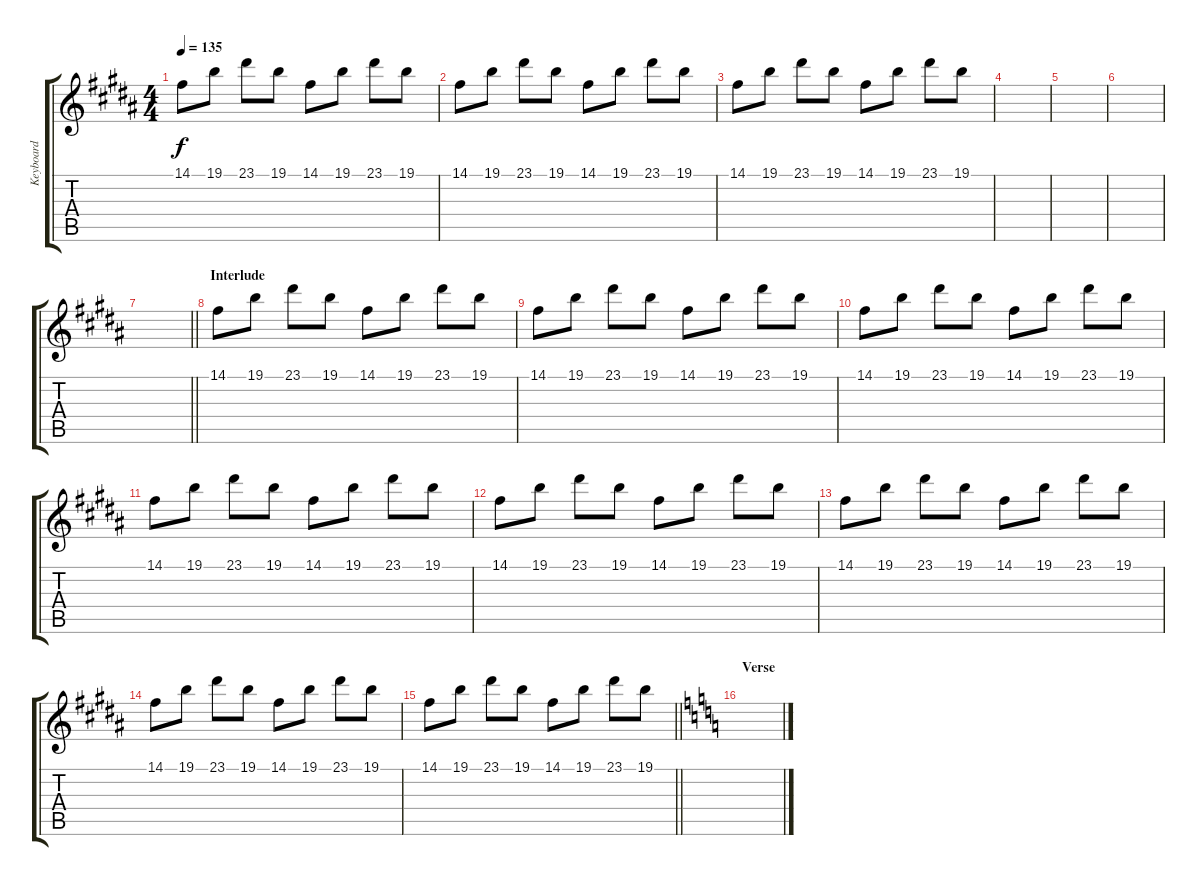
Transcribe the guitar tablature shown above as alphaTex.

\track ("Keyboard" "Keyboard") {instrument stringensemble1}
\staff {score tabs}
\tuning (E4 B3 G3 D3 A2 E2) {hide}
\ts (4 4)
\tempo 135
\clef g2
\ks b
14.1.8{dy f} 19.1.8 23.1.8 19.1.8 14.1.8 19.1.8 23.1.8 19.1.8 |
14.1.8 19.1.8 23.1.8 19.1.8 14.1.8 19.1.8 23.1.8 19.1.8 |
14.1.8 19.1.8 23.1.8 19.1.8 14.1.8 19.1.8 23.1.8 19.1.8 |
|
|
|
\barLineRight lightlight
|
\section ("" "Interlude")
14.1.8 19.1.8 23.1.8 19.1.8 14.1.8 19.1.8 23.1.8 19.1.8 |
14.1.8 19.1.8 23.1.8 19.1.8 14.1.8 19.1.8 23.1.8 19.1.8 |
14.1.8 19.1.8 23.1.8 19.1.8 14.1.8 19.1.8 23.1.8 19.1.8 |
14.1.8 19.1.8 23.1.8 19.1.8 14.1.8 19.1.8 23.1.8 19.1.8 |
14.1.8 19.1.8 23.1.8 19.1.8 14.1.8 19.1.8 23.1.8 19.1.8 |
14.1.8 19.1.8 23.1.8 19.1.8 14.1.8 19.1.8 23.1.8 19.1.8 |
14.1.8 19.1.8 23.1.8 19.1.8 14.1.8 19.1.8 23.1.8 19.1.8 |
\barLineRight lightlight
14.1.8 19.1.8 23.1.8 19.1.8 14.1.8 19.1.8 23.1.8 19.1.8 |
\section ("" "Verse")
\ks c
